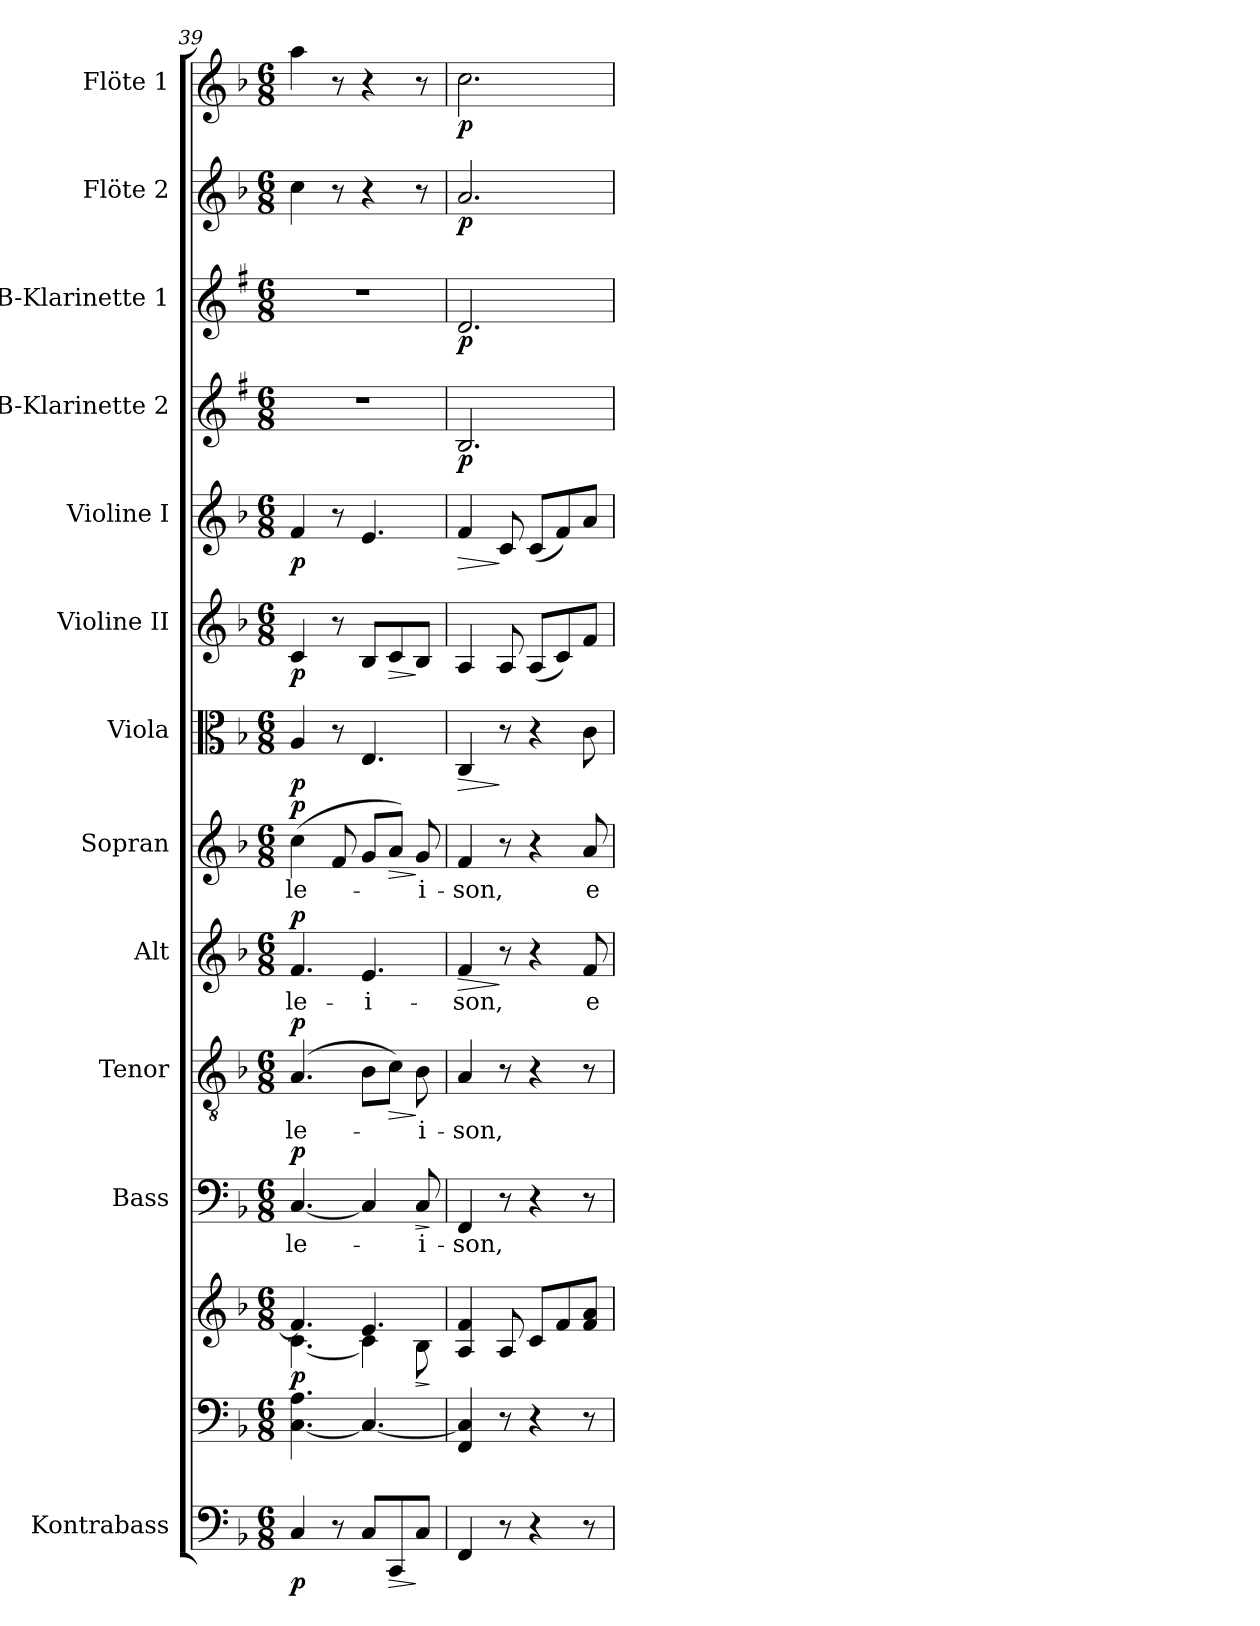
**kern	**dynam	**kern	**kern	**dynam	**kern	**text	**dynam	**kern	**text	**dynam	**kern	**text	**dynam	**kern	**text	**dynam	**kern	**dynam	**kern	**dynam	**kern	**dynam	**kern	**dynam	**kern	**dynam	**kern	**dynam	**kern	**dynam
*part13	*part13	*part12	*part12	*part12	*part11	*part11	*part11	*part10	*part10	*part10	*part9	*part9	*part9	*part8	*part8	*part8	*part7	*part7	*part6	*part6	*part5	*part5	*part4	*part4	*part3	*part3	*part2	*part2	*part1	*part1
*staff14	*staff14	*staff13	*staff12	*staff12/13	*staff11	*staff11	*staff11	*staff10	*staff10	*staff10	*staff9	*staff9	*staff9	*staff8	*staff8	*staff8	*staff7	*staff7	*staff6	*staff6	*staff5	*staff5	*staff4	*staff4	*staff3	*staff3	*staff2	*staff2	*staff1	*staff1
*I"Kontrabass	*	*	*	*	*I"Bass	*	*	*I"Tenor	*	*	*I"Alt	*	*	*I"Sopran	*	*	*I"Viola	*	*I"Violine II	*	*I"Violine I	*	*I"B-Klarinette 2	*	*I"B-Klarinette 1	*	*I"Flöte 2	*	*I"Flöte 1	*
*I'Kb.	*	*	*	*	*I'B.	*	*	*I'T.	*	*	*I'A.	*	*	*I'S.	*	*	*I'Vla.	*	*I'Vl. II	*	*I'Vl. I	*	*I'B Kl. 2	*	*I'B Kl. 1	*	*I'Fl. 2	*	*I'Fl. 1	*
!!LO:PB:g=z
*clefF4	*	*clefF4	*clefG2	*	*clefF4	*	*	*clefGv2	*	*	*clefG2	*	*	*clefG2	*	*	*clefC3	*	*clefG2	*	*clefG2	*	*clefG2	*	*clefG2	*	*clefG2	*	*clefG2	*
*ITrd7c12	*	*	*	*	*	*	*	*	*	*	*	*	*	*	*	*	*	*	*	*	*	*	*ITrd1c2	*	*ITrd1c2	*	*	*	*	*
*k[b-]	*	*k[b-]	*k[b-]	*	*k[b-]	*	*	*k[b-]	*	*	*k[b-]	*	*	*k[b-]	*	*	*k[b-]	*	*k[b-]	*	*k[b-]	*	*k[b-]	*	*k[b-]	*	*k[b-]	*	*k[b-]	*
*F:	*	*F:	*F:	*	*F:	*	*	*F:	*	*	*F:	*	*	*F:	*	*	*F:	*	*F:	*	*F:	*	*F:	*	*F:	*	*F:	*	*F:	*
*M6/8	*	*M6/8	*M6/8	*	*M6/8	*	*	*M6/8	*	*	*M6/8	*	*	*M6/8	*	*	*M6/8	*	*M6/8	*	*M6/8	*	*M6/8	*	*M6/8	*	*M6/8	*	*M6/8	*
=39	=39	=39	=39	=39	=39	=39	=39	=39	=39	=39	=39	=39	=39	=39	=39	=39	=39	=39	=39	=39	=39	=39	=39	=39	=39	=39	=39	=39	=39	=39
*	*	*	*^	*	*	*	*	*	*	*	*	*	*	*	*	*	*	*	*	*	*	*	*	*	*	*	*	*	*	*
!	!LO:DY:b	!	!	!	!LO:DY:b	!	!LO:LY:b	!LO:DY:a	!	!LO:LY:b	!LO:DY:a	!	!LO:LY:b	!LO:DY:a	!	!LO:LY:b	!LO:DY:a	!	!LO:DY:b	!	!LO:DY:b	!	!LO:DY:b	!	!	!	!	!	!	!	!
4CC/	p	[<4.C\ 4.A\	4.f/]	[<4.c\	p	[4.C/	-le-	p	(4.A/	-le-	p	4.f/	-le-	p	(>4cc\	-le-	p	4A/	p	4c/	p	4f/	p	2.r	.	2.r	.	4cc\	.	4aa\	.
8r	.	.	.	.	.	.	.	.	.	.	.	.	.	.	8f/	.	.	8r	.	8r	.	8r	.	.	.	.	.	8r	.	8r	.
!	!	!	!	!	!	!	!	!	!	!	!	!	!LO:LY:b	!	!	!	!	!	!	!	!	!	!	!	!	!	!	!	!	!	!
8CC/L	.	4.C/_	4.e/	4c\]	.	4C/]	.	.	8B-\L	.	.	4.e/	-i-	.	8g/L	.	.	4.E/	.	8B-/L	.	4.e/	.	.	.	.	.	4r	.	4r	.
!	!LO:HP:b	!	!	!	!	!	!	!	!	!	!LO:HP:b	!	!	!	!	!	!LO:HP:b	!	!	!	!LO:HP:b	!	!	!	!	!	!	!	!	!	!
8CCC/	>	.	.	.	.	.	.	.	8c\J)	.	>	.	.	.	8a/J)	.	>	.	.	8c/	>	.	.	.	.	.	.	.	.	.	.
!	!	!	!	!	!LO:HP:b	!	!LO:LY:b	!LO:HP:b	!	!LO:LY:b	!	!	!	!	!	!LO:LY:b	!	!	!	!	!	!	!	!	!	!	!	!	!	!	!
8CC/J	]	.	.	8B-\	>	8C/	-i-	>	8B-\	-i-	]	.	.	.	8g/	-i-	]	.	.	8B-/J	]	.	.	.	.	.	.	8r	.	8r	.
*	*	*	*v	*v	*	*	*	*	*	*	*	*	*	*	*	*	*	*	*	*	*	*	*	*	*	*	*	*	*	*	*
.	.	.	.	]	.	.	]	.	.	.	.	.	.	.	.	.	.	.	.	.	.	.	.	.	.	.	.	.	.	.
=40	=40	=40	=40	=40	=40	=40	=40	=40	=40	=40	=40	=40	=40	=40	=40	=40	=40	=40	=40	=40	=40	=40	=40	=40	=40	=40	=40	=40	=40	=40
!	!	!	!	!	!	!LO:LY:b	!	!	!LO:LY:b	!	!	!LO:LY:b	!LO:HP:b	!	!LO:LY:b	!	!	!LO:HP:b	!	!	!	!LO:HP:b	!	!LO:DY:b	!	!LO:DY:b	!	!LO:DY:b	!	!LO:DY:b
4FFF/	.	4FF/ 4C/]	4A/ 4f/	.	4FF/	-son,	.	4A/	-son,	.	4f/	-son,	>	4f/	-son,	.	4C/	>	4A/	.	4f/	>	2.A/	p	2.c/	p	2.a/	p	2.cc\	p
8r	.	8r	8A/	.	8r	.	.	8r	.	.	8r	.	]	8r	.	.	8r	]	8A/	.	8c/	]	.	.	.	.	.	.	.	.
4r	.	4r	8c/L	.	4r	.	.	4r	.	.	4r	.	.	4r	.	.	4r	.	(<8A/L	.	(<8c/L	.	.	.	.	.	.	.	.	.
.	.	.	8f/	.	.	.	.	.	.	.	.	.	.	.	.	.	.	.	8c/)	.	8f/)	.	.	.	.	.	.	.	.	.
!	!	!	!	!	!	!	!	!	!	!	!	!LO:LY:b	!	!	!LO:LY:b	!	!	!	!	!	!	!	!	!	!	!	!	!	!	!
8r	.	8r	8f/ 8a/J	.	8r	.	.	8r	.	.	8f/	e-	.	8a/	e-	.	8c\	.	8f/J	.	8a/J	.	.	.	.	.	.	.	.	.
=	=	=	=	=	=	=	=	=	=	=	=	=	=	=	=	=	=	=	=	=	=	=	=	=	=	=	=	=	=	=
*-	*-	*-	*-	*-	*-	*-	*-	*-	*-	*-	*-	*-	*-	*-	*-	*-	*-	*-	*-	*-	*-	*-	*-	*-	*-	*-	*-	*-	*-	*-
